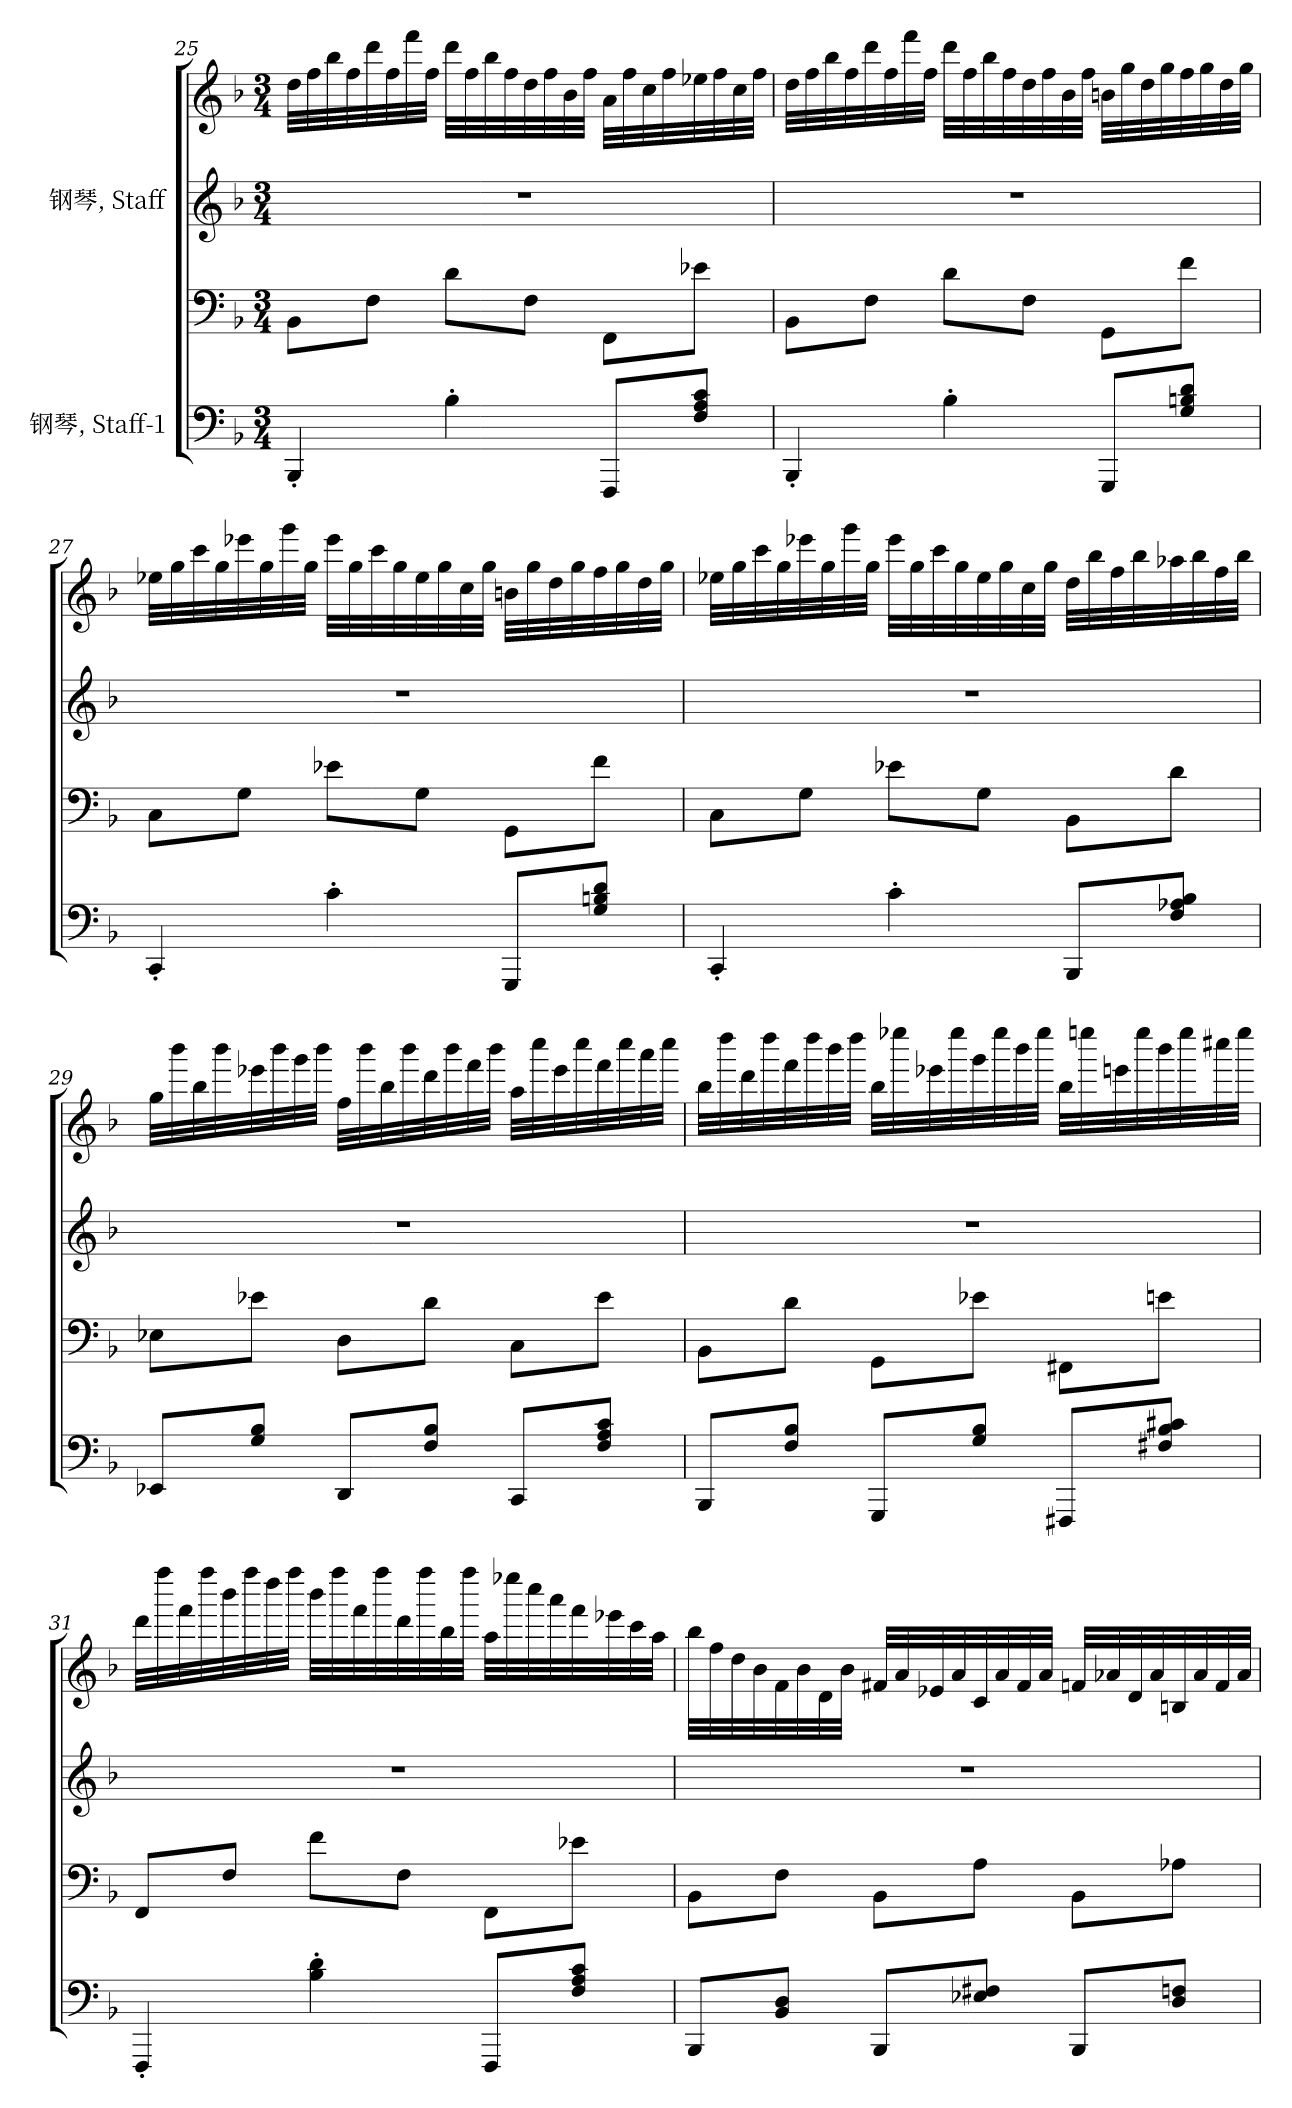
**kern	**kern	**kern	**kern
*part2	*part2	*part1	*part1
*staff4	*staff3	*staff2	*staff1
*I"钢琴, Staff-1	*	*I"钢琴, Staff	*
!!LO:PB:g=z
*clefF4	*clefF4	*clefG2	*clefG2
*k[b-]	*k[b-]	*k[b-]	*k[b-]
*M3/4	*M3/4	*M3/4	*M3/4
=25	=25	=25	=25
4BBB-'/	8BB-\L	2.r	32dd\LLL
.	.	.	32ff\
.	.	.	32bb-\
.	.	.	32ff\
.	8F\J	.	32ddd\
.	.	.	32ff\
.	.	.	32fff\
.	.	.	32ff\JJJ
4B-'\	8d\L	.	32ddd\LLL
.	.	.	32ff\
.	.	.	32bb-\
.	.	.	32ff\
.	8F\J	.	32dd\
.	.	.	32ff\
.	.	.	32b-\
.	.	.	32ff\JJJ
8FFF/L	8FF\L	.	32a\LLL
.	.	.	32ff\
.	.	.	32cc\
.	.	.	32ff\
8F/ 8A/ 8c/J	8e-X\J	.	32ee-X\
.	.	.	32ff\
.	.	.	32cc\
.	.	.	32ff\JJJ
!!LO:LB:g=z
=26	=26	=26	=26
4BBB-'/	8BB-\L	2.r	32dd\LLL
.	.	.	32ff\
.	.	.	32bb-\
.	.	.	32ff\
.	8F\J	.	32ddd\
.	.	.	32ff\
.	.	.	32fff\
.	.	.	32ff\JJJ
4B-'\	8d\L	.	32ddd\LLL
.	.	.	32ff\
.	.	.	32bb-\
.	.	.	32ff\
.	8F\J	.	32dd\
.	.	.	32ff\
.	.	.	32b-\
.	.	.	32ff\JJJ
8GGG/L	8GG\L	.	32bn\LLL
.	.	.	32gg\
.	.	.	32dd\
.	.	.	32gg\
8G/ 8Bn/ 8d/J	8f\J	.	32ff\
.	.	.	32gg\
.	.	.	32dd\
.	.	.	32gg\JJJ
!!LO:LB:g=z
=27	=27	=27	=27
4CC'/	8C\L	2.r	32ee-X\LLL
.	.	.	32gg\
.	.	.	32ccc\
.	.	.	32gg\
.	8G\J	.	32eee-X\
.	.	.	32gg\
.	.	.	32ggg\
.	.	.	32gg\JJJ
4c'\	8e-X\L	.	32eee-\LLL
.	.	.	32gg\
.	.	.	32ccc\
.	.	.	32gg\
.	8G\J	.	32ee-\
.	.	.	32gg\
.	.	.	32cc\
.	.	.	32gg\JJJ
8GGG/L	8GG\L	.	32bn\LLL
.	.	.	32gg\
.	.	.	32dd\
.	.	.	32gg\
8G/ 8Bn/ 8d/J	8f\J	.	32ff\
.	.	.	32gg\
.	.	.	32dd\
.	.	.	32gg\JJJ
!!LO:PB:g=z
=28	=28	=28	=28
4CC'/	8C\L	2.r	32ee-X\LLL
.	.	.	32gg\
.	.	.	32ccc\
.	.	.	32gg\
.	8G\J	.	32eee-X\
.	.	.	32gg\
.	.	.	32ggg\
.	.	.	32gg\JJJ
4c'\	8e-X\L	.	32eee-\LLL
.	.	.	32gg\
.	.	.	32ccc\
.	.	.	32gg\
.	8G\J	.	32ee-\
.	.	.	32gg\
.	.	.	32cc\
.	.	.	32gg\JJJ
8BBB-/L	8BB-\L	.	32dd\LLL
.	.	.	32bb-\
.	.	.	32ff\
.	.	.	32bb-\
8F/ 8A-X/ 8B-/J	8d\J	.	32aa-X\
.	.	.	32bb-\
.	.	.	32ff\
.	.	.	32bb-\JJJ
!!LO:LB:g=z
=29	=29	=29	=29
8EE-X/L	8E-X\L	2.r	32gg\LLL
.	.	.	32bbb-\
.	.	.	32bb-\
.	.	.	32bbb-\
8G/ 8B-/J	8e-X\J	.	32eee-X\
.	.	.	32bbb-\
.	.	.	32ggg\
.	.	.	32bbb-\JJJ
8DD/L	8D\L	.	32ff\LLL
.	.	.	32bbb-\
.	.	.	32bb-\
.	.	.	32bbb-\
8F/ 8B-/J	8d\J	.	32ddd\
.	.	.	32bbb-\
.	.	.	32fff\
.	.	.	32bbb-\JJJ
8CC/L	8C\L	.	32aa\LLL
.	.	.	32cccc\
.	.	.	32eee-\
.	.	.	32cccc\
8F/ 8A/ 8c/J	8e-\J	.	32fff\
.	.	.	32cccc\
.	.	.	32aaa\
.	.	.	32cccc\JJJ
!!LO:LB:g=z
=30	=30	=30	=30
8BBB-/L	8BB-\L	2.r	32bb-\LLL
.	.	.	32dddd\
.	.	.	32ddd\
.	.	.	32dddd\
8F/ 8B-/J	8d\J	.	32fff\
.	.	.	32dddd\
.	.	.	32bbb-\
.	.	.	32dddd\JJJ
8GGG/L	8GG\L	.	32bb-\LLL
.	.	.	32eeee-X\
.	.	.	32eee-X\
.	.	.	32eeee-\
8G/ 8B-/J	8e-X\J	.	32ggg\
.	.	.	32eeee-\
.	.	.	32bbb-\
.	.	.	32eeee-\JJJ
8FFF#X/L	8FF#X\L	.	32bb-\LLL
.	.	.	32eeeen\
.	.	.	32eeen\
.	.	.	32eeee\
8F#X/ 8B-/ 8c#X/J	8en\J	.	32bbb-\
.	.	.	32eeee\
.	.	.	32cccc#X\
.	.	.	32eeee\JJJ
!!LO:PB:g=z
=31	=31	=31	=31
4FFF'/	8FF/L	2.r	32ddd\LLL
.	.	.	32ffff\
.	.	.	32fff\
.	.	.	32ffff\
.	8F/J	.	32bbb-\
.	.	.	32ffff\
.	.	.	32dddd\
.	.	.	32ffff\JJJ
4B-\' 4d\'	8f\L	.	32bbb-\LLL
.	.	.	32ffff\
.	.	.	32fff\
.	.	.	32ffff\
.	8F\J	.	32ddd\
.	.	.	32ffff\
.	.	.	32bb-\
.	.	.	32ffff\JJJ
8FFF/L	8FF\L	.	32aa\LLL
.	.	.	32eeee-X\
.	.	.	32cccc\
.	.	.	32aaa\
8F/ 8A/ 8c/J	8e-X\J	.	32fff\
.	.	.	32eee-X\
.	.	.	32ccc\
.	.	.	32aa\JJJ
!!LO:LB:g=z
=32	=32	=32	=32
8BBB-/L	8BB-\L	2.r	32bb-\LLL
.	.	.	32ff\
.	.	.	32dd\
.	.	.	32b-\
8BB-/ 8D/J	8F\J	.	32f\
.	.	.	32b-\
.	.	.	32d\
.	.	.	32b-\JJJ
8BBB-/L	8BB-\L	.	32f#X/LLL
.	.	.	32a/
.	.	.	32e-X/
.	.	.	32a/
8E-X/ 8F#X/J	8A\J	.	32c/
.	.	.	32a/
.	.	.	32f#/
.	.	.	32a/JJJ
8BBB-/L	8BB-\L	.	32fn/LLL
.	.	.	32a-X/
.	.	.	32d/
.	.	.	32a-/
8D/ 8Fn/J	8A-X\J	.	32Bn/
.	.	.	32a-/
.	.	.	32f/
.	.	.	32a-/JJJ
=	=	=	=
*-	*-	*-	*-
